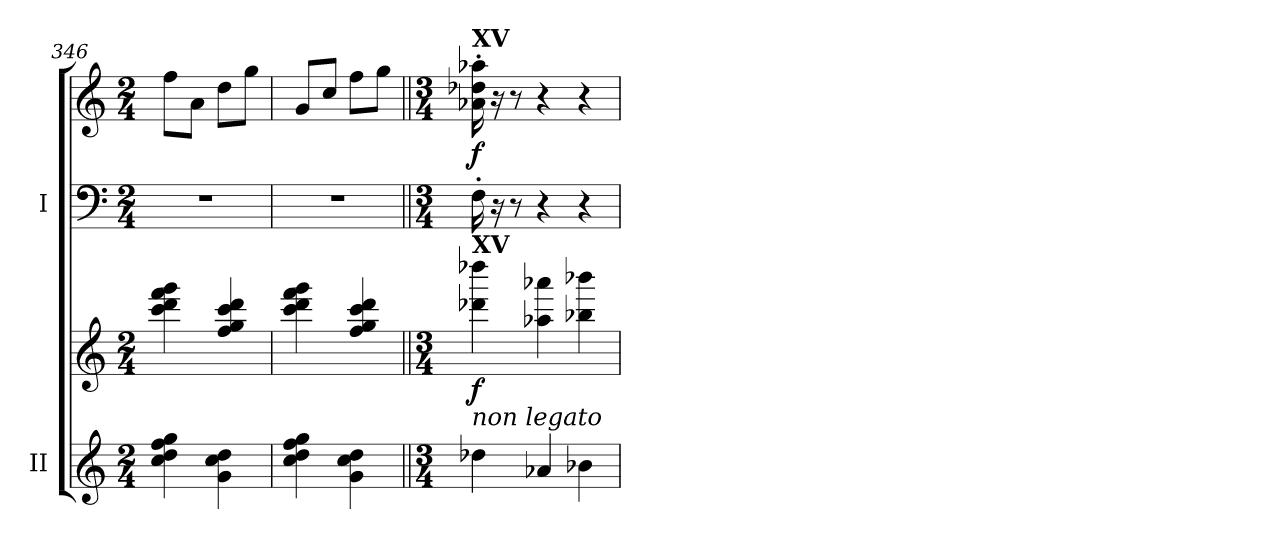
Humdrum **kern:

**kern	**kern	**dynam	**kern	**kern	**dynam
*part2	*part2	*part2	*part1	*part1	*part1
*staff4	*staff3	*staff3/4	*staff2	*staff1	*staff1/2
*I"II	*	*	*I"I	*	*
*I'II	*	*	*I'I	*	*
*clefG2	*clefG2	*	*clefF4	*clefG2	*
*k[]	*k[]	*	*k[]	*k[]	*
*a:	*a:	*	*a:	*a:	*
*M2/4	*M2/4	*	*M2/4	*M2/4	*
=346	=346	=346	=346	=346	=346
4cc\ 4dd\ 4ff\ 4gg\	4ccc\ 4ddd\ 4fff\ 4ggg\	.	2r	8ff\L	.
.	.	.	.	8a\J	.
4g\ 4cc\ 4dd\	4ff/ 4gg/ 4ccc/ 4ddd/	.	.	8dd\L	.
.	.	.	.	8gg\J	.
=347	=347	=347	=347	=347	=347
4cc\ 4dd\ 4ff\ 4gg\	4ccc\ 4ddd\ 4fff\ 4ggg\	.	2r	8g/L	.
.	.	.	.	8cc/J	.
4g\ 4cc\ 4dd\	4ff/ 4gg/ 4ccc/ 4ddd/	.	.	8ff\L	.
.	.	.	.	8gg\J	.
!!LO:LB:g=z
=348||	=348||	=348||	=348||	=348||	=348||
*M3/4	*M3/4	*	*M3/4	*M3/4	*
!	!	!	!	!LO:TX:a:B:t=XV	!
!	!LO:TX:a:B:t=XV	!	!	!	!
!LO:TX:a:i:t=non legato	!	!	!	!	!
!	!	!LO:DY:b	!	!	!LO:DY:b
4dd-X\	4ddd-X\ 4dddd-X\	f	16F'\	16a-X\' 16dd-X\' 16aa-X\'	f
.	.	.	16r	16r	.
.	.	.	8r	8r	.
4a-X/	4aa-X\ 4aaa-X\	.	4r	4r	.
4b-X\	4bb-X\ 4bbb-X\	.	4r	4r	.
=	=	=	=	=	=
*-	*-	*-	*-	*-	*-
